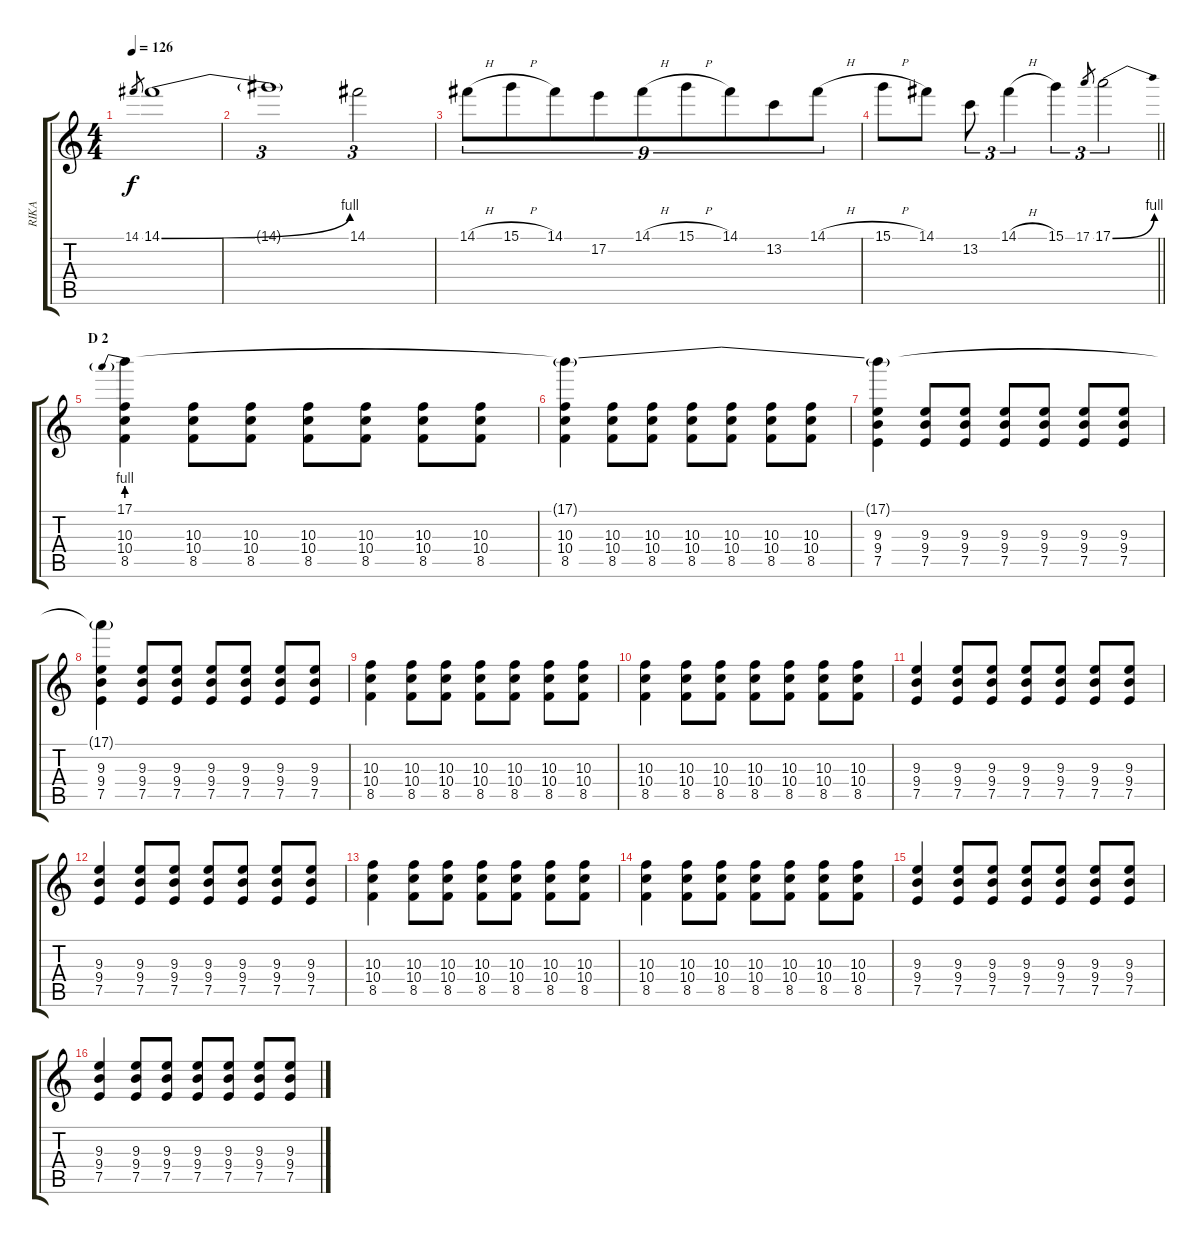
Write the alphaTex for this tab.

\track ("RIKA" "RIKA") {instrument distortionguitar}
\staff {score tabs}
\tuning (E4 B3 G3 D3 A2 E2) {hide}
\ts (4 4)
\tempo 126
\clef g2
\ks c
14.1.8{gr dy f} 14.1{be (bend 0 0 60 4)}.1 |
14.1{t}.1{tu (3 2)} 14.1.2{tu (3 2)} |
14.1{h}.8{tu (9 8)} 15.1{h}.8{tu (9 8)} 14.1.8{tu (9 8)} 17.2.8{tu (9 8)} 14.1{h}.8{tu (9 8)} 15.1{h}.8{tu (9 8)} 14.1.8{tu (9 8)} 13.2.8{tu (9 8)} 14.1{h}.8{tu (9 8)} |
\barLineRight lightlight
15.1{h}.8 14.1.8 13.2.8{tu (3 2)} 14.1{h}.4{tu (3 2)} 15.1.4{tu (3 2)} 17.1.8{gr} 17.1{be (bend 0 0 60 4)}.2{tu (3 2)} |
\section ("" "D 2")
(17.1{be (prebend 0 4 60 4)} 10.3 10.4 8.5).4{volume 8 balance 8} (10.3 10.4 8.5).8 (10.3 10.4 8.5).8 (10.3 10.4 8.5).8 (10.3 10.4 8.5).8 (10.3 10.4 8.5).8 (10.3 10.4 8.5).8 |
(17.1{t} 10.3 10.4 8.5).4 (10.3 10.4 8.5).8 (10.3 10.4 8.5).8 (10.3 10.4 8.5).8 (10.3 10.4 8.5).8 (10.3 10.4 8.5).8 (10.3 10.4 8.5).8 |
(17.1{t} 9.3 9.4 7.5).4 (9.3 9.4 7.5).8 (9.3 9.4 7.5).8 (9.3 9.4 7.5).8 (9.3 9.4 7.5).8 (9.3 9.4 7.5).8 (9.3 9.4 7.5).8 |
(17.1{t} 9.3 9.4 7.5).4 (9.3 9.4 7.5).8 (9.3 9.4 7.5).8 (9.3 9.4 7.5).8 (9.3 9.4 7.5).8 (9.3 9.4 7.5).8 (9.3 9.4 7.5).8 |
(10.3 10.4 8.5).4 (10.3 10.4 8.5).8 (10.3 10.4 8.5).8 (10.3 10.4 8.5).8 (10.3 10.4 8.5).8 (10.3 10.4 8.5).8 (10.3 10.4 8.5).8 |
(10.3 10.4 8.5).4 (10.3 10.4 8.5).8 (10.3 10.4 8.5).8 (10.3 10.4 8.5).8 (10.3 10.4 8.5).8 (10.3 10.4 8.5).8 (10.3 10.4 8.5).8 |
(9.3 9.4 7.5).4 (9.3 9.4 7.5).8 (9.3 9.4 7.5).8 (9.3 9.4 7.5).8 (9.3 9.4 7.5).8 (9.3 9.4 7.5).8 (9.3 9.4 7.5).8 |
(9.3 9.4 7.5).4 (9.3 9.4 7.5).8 (9.3 9.4 7.5).8 (9.3 9.4 7.5).8 (9.3 9.4 7.5).8 (9.3 9.4 7.5).8 (9.3 9.4 7.5).8 |
(10.3 10.4 8.5).4 (10.3 10.4 8.5).8 (10.3 10.4 8.5).8 (10.3 10.4 8.5).8 (10.3 10.4 8.5).8 (10.3 10.4 8.5).8 (10.3 10.4 8.5).8 |
(10.3 10.4 8.5).4 (10.3 10.4 8.5).8 (10.3 10.4 8.5).8 (10.3 10.4 8.5).8 (10.3 10.4 8.5).8 (10.3 10.4 8.5).8 (10.3 10.4 8.5).8 |
(9.3 9.4 7.5).4 (9.3 9.4 7.5).8 (9.3 9.4 7.5).8 (9.3 9.4 7.5).8 (9.3 9.4 7.5).8 (9.3 9.4 7.5).8 (9.3 9.4 7.5).8 |
(9.3 9.4 7.5).4 (9.3 9.4 7.5).8 (9.3 9.4 7.5).8 (9.3 9.4 7.5).8 (9.3 9.4 7.5).8 (9.3 9.4 7.5).8 (9.3 9.4 7.5).8
